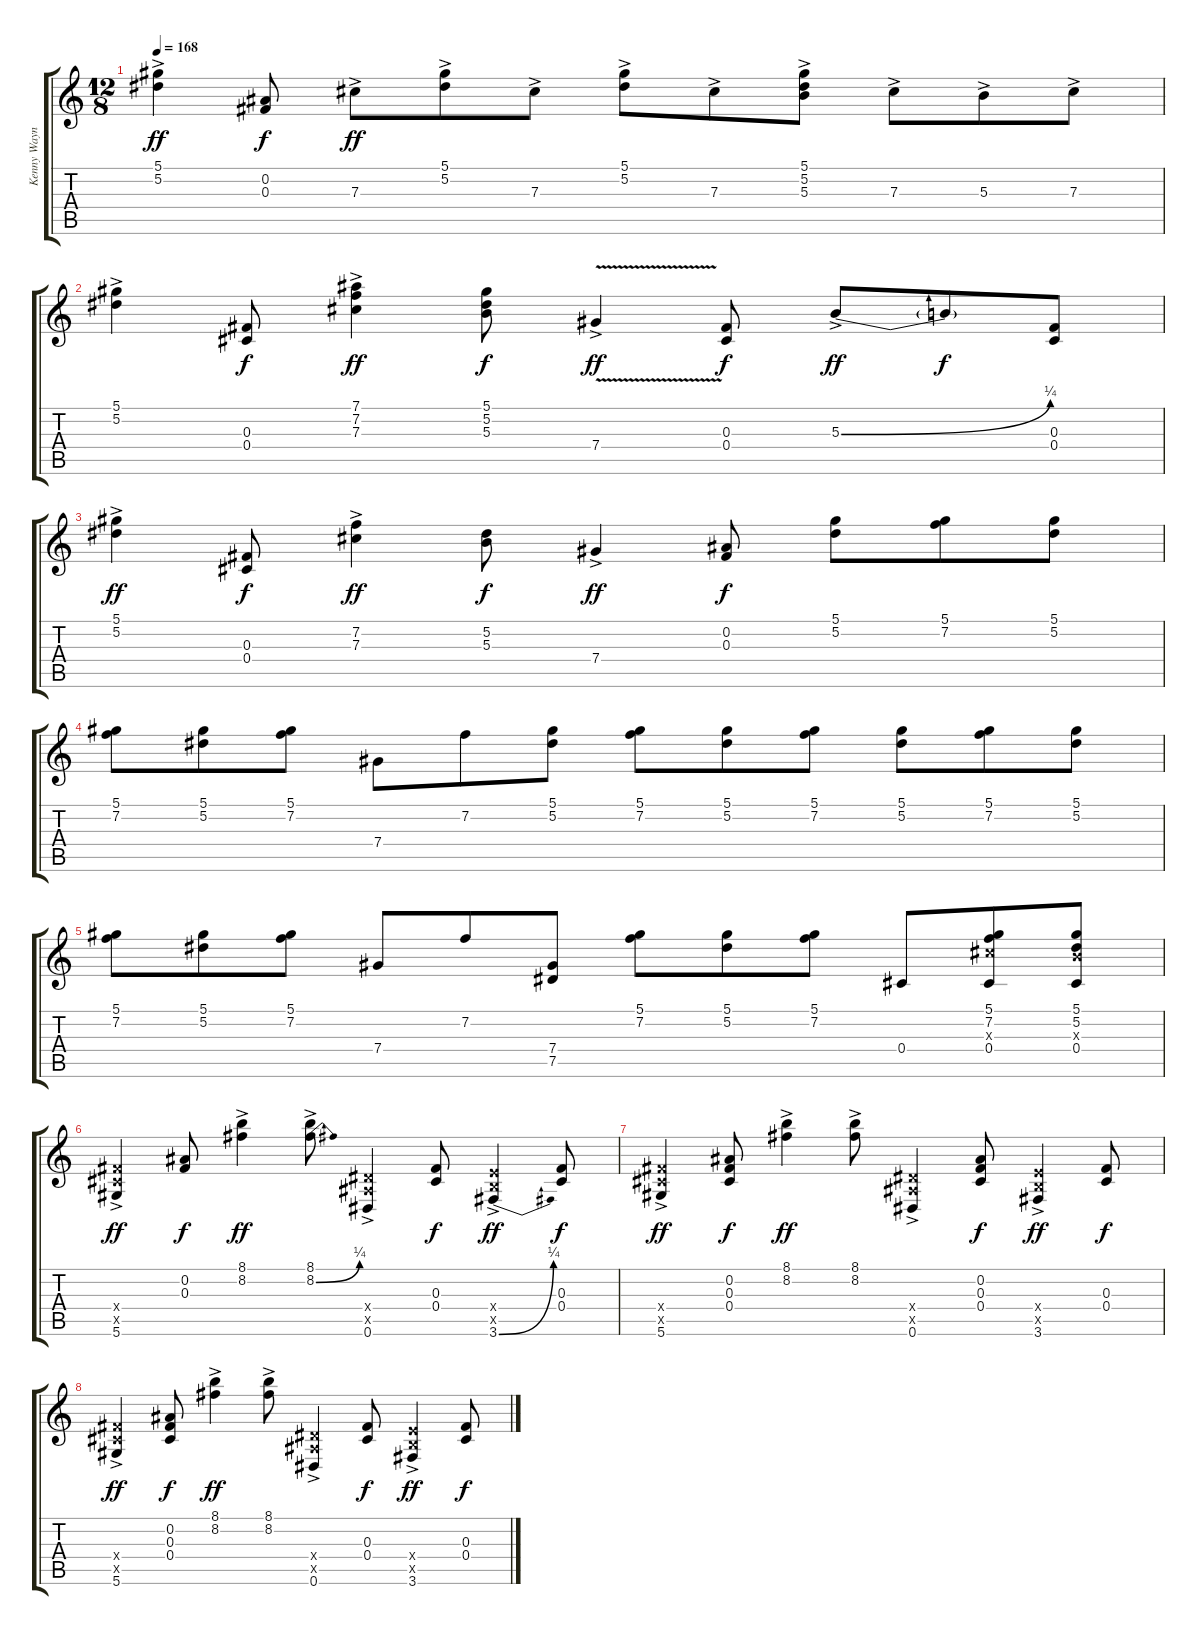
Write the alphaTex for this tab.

\track ("Kenny Wayne Shepherd" "Kenny Wayn") {instrument overdrivenguitar}
\staff {score tabs}
\tuning (Eb4 Bb3 Gb3 Db3 Ab2 Eb2) {hide}
\ts (12 8)
\tempo 168
\clef g2
\ks c
(5.1{ac} 5.2{ac}).4{dy ff} (0.2 0.3).8{dy f} 7.3{ac}.8{dy ff} (5.1{ac} 5.2{ac}).8 7.3{ac}.8 (5.1{ac} 5.2{ac}).8 7.3{ac}.8 (5.1{ac} 5.2{ac} 5.3{ac}).8 7.3{ac}.8 5.3{ac}.8 7.3{ac}.8 |
(5.1{ac} 5.2{ac}).4 (0.3 0.4).8{dy f} (7.1{ac} 7.2{ac} 7.3{ac}).4{dy ff} (5.1 5.2 5.3).8{dy f} 7.4{v ac}.4{dy ff} (0.3 0.4).8{dy f} 5.3{be (bend 0 0 60 1) ac}.8{dy ff} 5.3{t}.8{dy f} (0.3 0.4).8 |
(5.1{ac} 5.2{ac}).4{dy ff} (0.3 0.4).8{dy f} (7.2{ac} 7.3{ac}).4{dy ff} (5.2 5.3).8{dy f} 7.4{ac}.4{dy ff} (0.2 0.3).8{dy f} (5.1 5.2).8 (5.1 7.2).8 (5.1 5.2).8 |
(5.1 7.2).8 (5.1 5.2).8 (5.1 7.2).8 7.4.8 7.2.8 (5.1 5.2).8 (5.1 7.2).8 (5.1 5.2).8 (5.1 7.2).8 (5.1 5.2).8 (5.1 7.2).8 (5.1 5.2).8 |
(5.1 7.2).8 (5.1 5.2).8 (5.1 7.2).8 7.4.8 7.2.8 (7.4 7.5).8 (5.1 7.2).8 (5.1 5.2).8 (5.1 7.2).8 0.4.8 (5.1 7.2 7.3{x} 0.4).8 (5.1 5.2 5.3{x} 0.4).8 |
(5.4{ac x} 5.5{ac x} 5.6{ac}).4{dy ff} (0.2 0.3).8{dy f} (8.1{ac} 8.2{ac}).4{dy ff} (8.1{ac} 8.2{be (bend 0 0 60 1) ac}).8 (2.4{ac x} 2.5{ac x} 0.6{ac}).4 (0.3 0.4).8{dy f} (3.4{ac x} 3.5{ac x} 3.6{be (bend 0 0 60 1) ac}).4{dy ff} (0.3 0.4).8{dy f} |
(5.4{ac x} 5.5{ac x} 5.6{ac}).4{dy ff} (0.2 0.3 0.4).8{dy f} (8.1{ac} 8.2{ac}).4{dy ff} (8.1{ac} 8.2{ac}).8 (2.4{ac x} 2.5{ac x} 0.6{ac}).4 (0.2 0.3 0.4).8{dy f} (3.4{ac x} 3.5{ac x} 3.6{ac}).4{dy ff} (0.3 0.4).8{dy f} |
(5.4{ac x} 5.5{ac x} 5.6{ac}).4{dy ff} (0.2 0.3 0.4).8{dy f} (8.1{ac} 8.2{ac}).4{dy ff} (8.1{ac} 8.2{ac}).8 (2.4{ac x} 2.5{ac x} 0.6{ac}).4 (0.3 0.4).8{dy f} (3.4{ac x} 3.5{ac x} 3.6{ac}).4{dy ff} (0.3 0.4).8{dy f}
